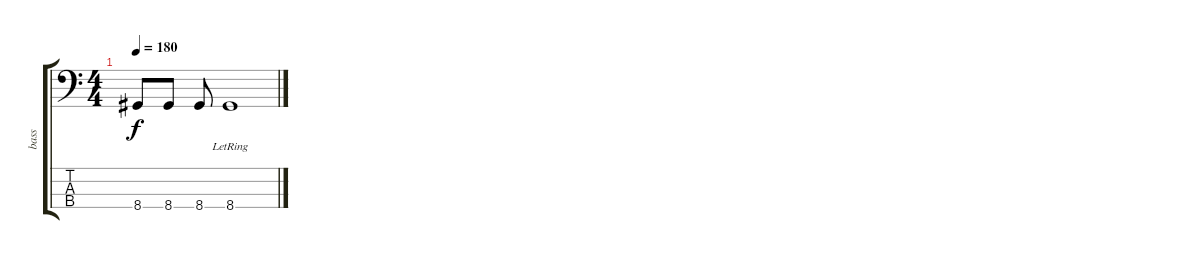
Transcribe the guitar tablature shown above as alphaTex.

\track ("bass" "bass") {instrument electricbasspick}
\staff {score tabs}
\tuning (F2 C2 G1 C1) {hide}
\ts (4 4)
\tempo 180
\clef f4
\ks c
8.4.8{dy f} 8.4.8 8.4.8 8.4{lr}.1
